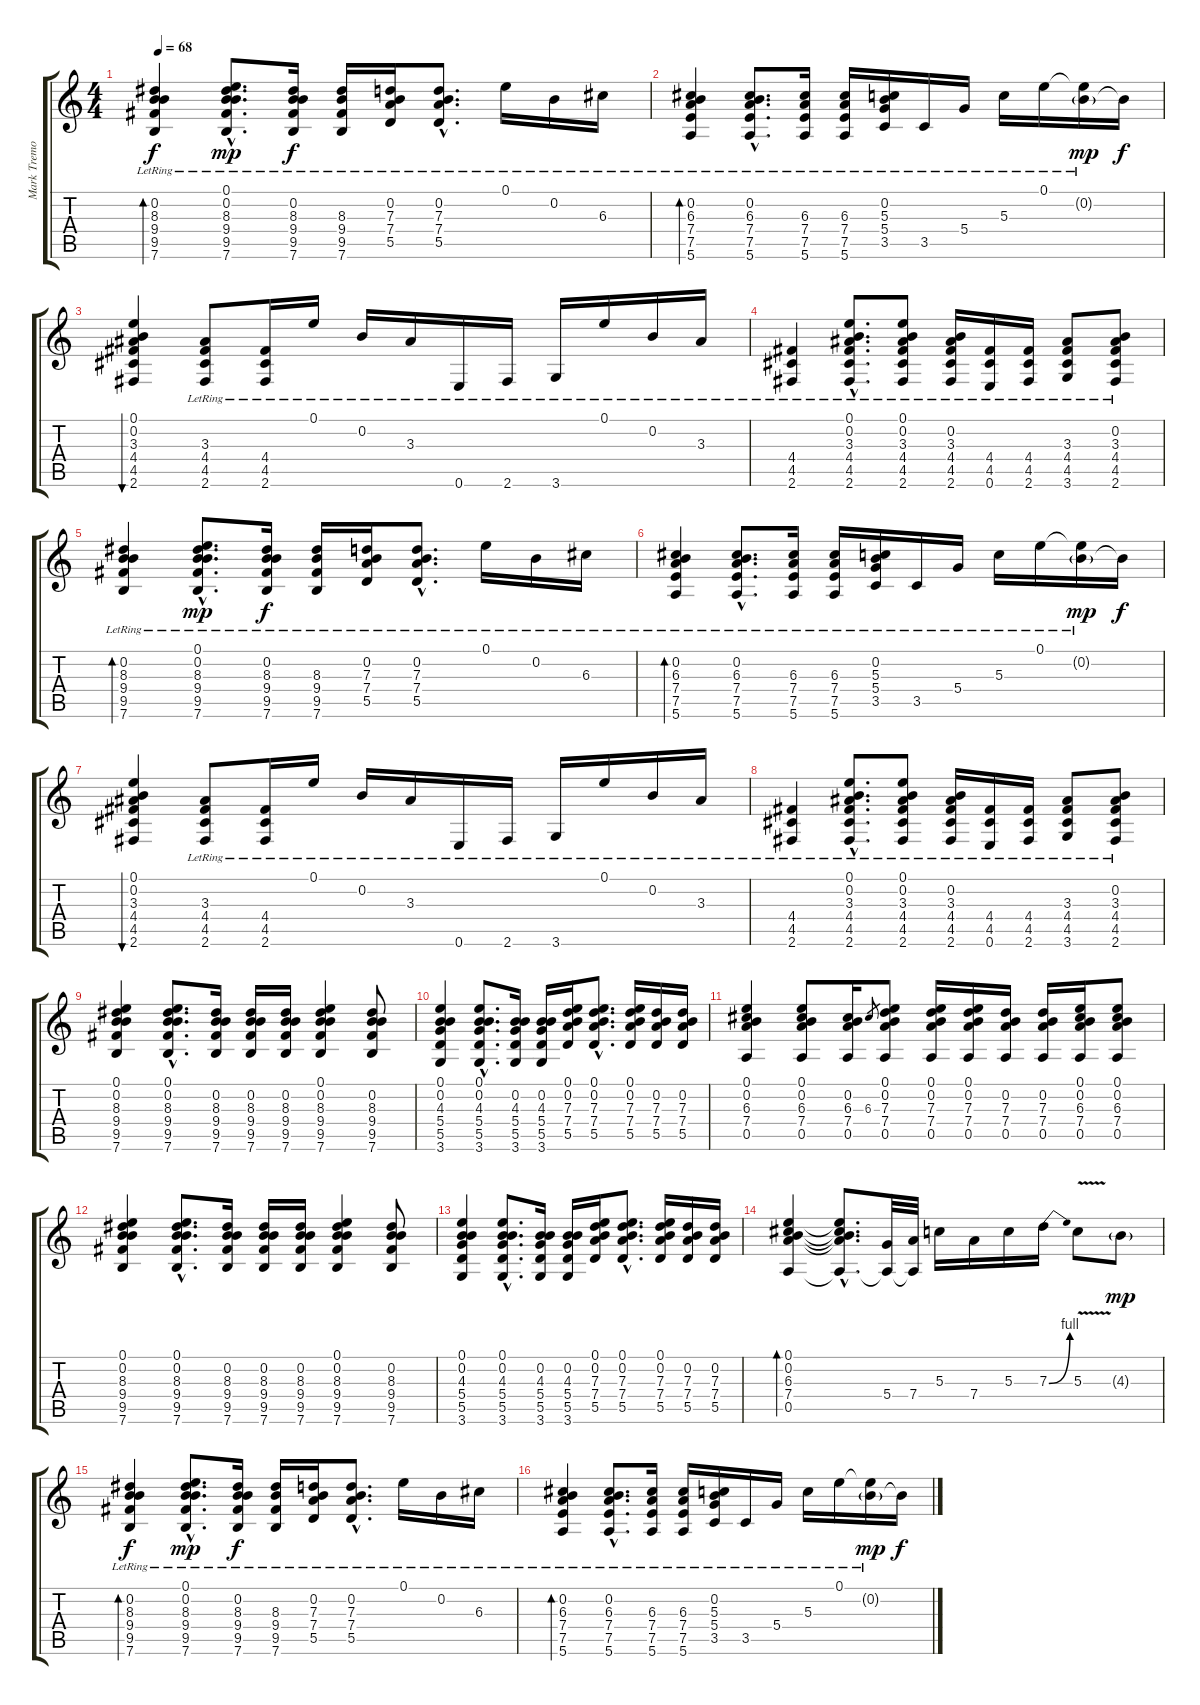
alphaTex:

\track ("Mark Tremonti - Guitar" "Mark Tremo") {instrument electricguitarjazz}
\staff {score tabs}
\tuning (E4 B3 G3 D3 A2 E2) {hide}
\ts (4 4)
\tempo 68
\clef g2
\ks c
(0.2{lr} 8.3{lr} 9.4{lr} 9.5{lr} 7.6{lr}).4{bd 120 dy f} (0.1{hac lr} 0.2{hac lr} 8.3{hac lr} 9.4{hac lr} 9.5{hac lr} 7.6{hac lr}).8{d dy mp} (0.2{lr} 8.3{lr} 9.4{lr} 9.5{lr} 7.6{lr}).16{dy f} (8.3{lr} 9.4{lr} 9.5{lr} 7.6{lr}).16 (0.2{lr} 7.3{lr} 7.4{lr} 5.5{lr}).16 (0.2{hac lr} 7.3{hac lr} 7.4{hac lr} 5.5{hac lr}).8{d} 0.1{lr}.16 0.2{lr}.16 6.3{lr}.16 |
(0.2{lr} 6.3{lr} 7.4{lr} 7.5{lr} 5.6{lr}).4{bd 30} (0.2{hac lr} 6.3{hac lr} 7.4{hac lr} 7.5{hac lr} 5.6{hac lr}).8{d} (6.3{lr} 7.4{lr} 7.5{lr} 5.6{lr}).16 (6.3{lr} 7.4{lr} 7.5{lr} 5.6{lr}).16 (0.2{lr} 5.3{lr} 5.4{lr} 3.5{lr}).16 3.5{lr}.16 5.4{lr}.16 5.3{lr}.16 0.1{lr}.16 (0.1{t} 0.2{g lr}).16{dy mp} 0.2{t}.16{dy f} |
(0.1 0.2 3.3 4.4 4.5 2.6).4{bu 60} (3.3{lr} 4.4{lr} 4.5{lr} 2.6{lr}).8 (4.4{lr} 4.5{lr} 2.6{lr}).16 0.1{lr}.16 0.2{lr}.16 3.3{lr}.16 0.6{lr}.16 2.6{lr}.16 3.6{lr}.16 0.1{lr}.16 0.2{lr}.16 3.3{lr}.16 |
(4.4{lr} 4.5{lr} 2.6{lr}).4 (0.1{hac lr} 0.2{hac lr} 3.3{hac lr} 4.4{hac lr} 4.5{hac lr} 2.6{hac lr}).8{d} (0.1{lr} 0.2{lr} 3.3{lr} 4.4{lr} 4.5{lr} 2.6{lr}).8 (0.2{lr} 3.3{lr} 4.4{lr} 4.5{lr} 2.6{lr}).16 (4.4{lr} 4.5{lr} 0.6{lr}).16 (4.4{lr} 4.5{lr} 2.6{lr}).16 (3.3{lr} 4.4{lr} 4.5{lr} 3.6{lr}).8 (0.2{lr} 3.3{lr} 4.4{lr} 4.5{lr} 2.6{lr}).8 |
(0.2{lr} 8.3{lr} 9.4{lr} 9.5{lr} 7.6{lr}).4{bd 120} (0.1{hac lr} 0.2{hac lr} 8.3{hac lr} 9.4{hac lr} 9.5{hac lr} 7.6{hac lr}).8{d dy mp} (0.2{lr} 8.3{lr} 9.4{lr} 9.5{lr} 7.6{lr}).16{dy f} (8.3{lr} 9.4{lr} 9.5{lr} 7.6{lr}).16 (0.2{lr} 7.3{lr} 7.4{lr} 5.5{lr}).16 (0.2{hac lr} 7.3{hac lr} 7.4{hac lr} 5.5{hac lr}).8{d} 0.1{lr}.16 0.2{lr}.16 6.3{lr}.16 |
(0.2{lr} 6.3{lr} 7.4{lr} 7.5{lr} 5.6{lr}).4{bd 30} (0.2{hac lr} 6.3{hac lr} 7.4{hac lr} 7.5{hac lr} 5.6{hac lr}).8{d} (6.3{lr} 7.4{lr} 7.5{lr} 5.6{lr}).16 (6.3{lr} 7.4{lr} 7.5{lr} 5.6{lr}).16 (0.2{lr} 5.3{lr} 5.4{lr} 3.5{lr}).16 3.5{lr}.16 5.4{lr}.16 5.3{lr}.16 0.1{lr}.16 (0.1{t} 0.2{g lr}).16{dy mp} 0.2{t}.16{dy f} |
(0.1 0.2 3.3 4.4 4.5 2.6).4{bu 60} (3.3{lr} 4.4{lr} 4.5{lr} 2.6{lr}).8 (4.4{lr} 4.5{lr} 2.6{lr}).16 0.1{lr}.16 0.2{lr}.16 3.3{lr}.16 0.6{lr}.16 2.6{lr}.16 3.6{lr}.16 0.1{lr}.16 0.2{lr}.16 3.3{lr}.16 |
(4.4{lr} 4.5{lr} 2.6{lr}).4 (0.1{hac lr} 0.2{hac lr} 3.3{hac lr} 4.4{hac lr} 4.5{hac lr} 2.6{hac lr}).8{d} (0.1{lr} 0.2{lr} 3.3{lr} 4.4{lr} 4.5{lr} 2.6{lr}).8 (0.2{lr} 3.3{lr} 4.4{lr} 4.5{lr} 2.6{lr}).16 (4.4{lr} 4.5{lr} 0.6{lr}).16 (4.4{lr} 4.5{lr} 2.6{lr}).16 (3.3{lr} 4.4{lr} 4.5{lr} 3.6{lr}).8 (0.2{lr} 3.3{lr} 4.4{lr} 4.5{lr} 2.6{lr}).8 |
(0.1 0.2 8.3 9.4 9.5 7.6).4 (0.1{hac} 0.2{hac} 8.3{hac} 9.4{hac} 9.5{hac} 7.6{hac}).8{d} (0.2 8.3 9.4 9.5 7.6).16 (0.2 8.3 9.4 9.5 7.6).16 (0.2 8.3 9.4 9.5 7.6).16 (0.1 0.2 8.3 9.4 9.5 7.6).4 (0.2 8.3 9.4 9.5 7.6).8 |
(0.1 0.2 4.3 5.4 5.5 3.6).4 (0.1{hac} 0.2{hac} 4.3{hac} 5.4{hac} 5.5{hac} 3.6{hac}).8{d} (0.2 4.3 5.4 5.5 3.6).16 (0.2 4.3 5.4 5.5 3.6).16 (0.1 0.2 7.3 7.4 5.5).16 (0.1{hac} 0.2{hac} 7.3{hac} 7.4{hac} 5.5{hac}).8{d} (0.1 0.2 7.3 7.4 5.5).16 (0.2 7.3 7.4 5.5).16 (0.2 7.3 7.4 5.5).16 |
(0.1 0.2 6.3 7.4 0.5).4 (0.1 0.2 6.3 7.4 0.5).8 (0.2 6.3 7.4 0.5).16 6.3.8{gr} (0.1 0.2 7.3 7.4 0.5).8 (0.1 0.2 7.3 7.4 0.5).16 (0.1 0.2 7.3 7.4 0.5).16 (0.2 7.3 7.4 0.5).16 (0.2 7.3 7.4 0.5).16 (0.1 0.2 6.3 7.4 0.5).16 (0.1 0.2 6.3 7.4 0.5).8 |
(0.1 0.2 8.3 9.4 9.5 7.6).4 (0.1{hac} 0.2{hac} 8.3{hac} 9.4{hac} 9.5{hac} 7.6{hac}).8{d} (0.2 8.3 9.4 9.5 7.6).16 (0.2 8.3 9.4 9.5 7.6).16 (0.2 8.3 9.4 9.5 7.6).16 (0.1 0.2 8.3 9.4 9.5 7.6).4 (0.2 8.3 9.4 9.5 7.6).8 |
(0.1 0.2 4.3 5.4 5.5 3.6).4 (0.1{hac} 0.2{hac} 4.3{hac} 5.4{hac} 5.5{hac} 3.6{hac}).8{d} (0.2 4.3 5.4 5.5 3.6).16 (0.2 4.3 5.4 5.5 3.6).16 (0.1 0.2 7.3 7.4 5.5).16 (0.1{hac} 0.2{hac} 7.3{hac} 7.4{hac} 5.5{hac}).8{d} (0.1 0.2 7.3 7.4 5.5).16 (0.2 7.3 7.4 5.5).16 (0.2 7.3 7.4 5.5).16 |
(0.1 0.2 6.3 7.4 0.5).4{bd 30} (0.1{hac t} 0.2{hac t} 6.3{hac t} 7.4{hac t} 0.5{hac t}).8{d} (5.4 0.5{t}).32 (7.4 0.5{t}).32 5.3.16 7.4.16 5.3.16 7.3{be (bend 0 0 60 4)}.16 5.3{v}.8 4.3{g}.8{dy mp} |
(0.2{lr} 8.3{lr} 9.4{lr} 9.5{lr} 7.6{lr}).4{bd 120 dy f} (0.1{hac lr} 0.2{hac lr} 8.3{hac lr} 9.4{hac lr} 9.5{hac lr} 7.6{hac lr}).8{d dy mp} (0.2{lr} 8.3{lr} 9.4{lr} 9.5{lr} 7.6{lr}).16{dy f} (8.3{lr} 9.4{lr} 9.5{lr} 7.6{lr}).16 (0.2{lr} 7.3{lr} 7.4{lr} 5.5{lr}).16 (0.2{hac lr} 7.3{hac lr} 7.4{hac lr} 5.5{hac lr}).8{d} 0.1{lr}.16 0.2{lr}.16 6.3{lr}.16 |
(0.2{lr} 6.3{lr} 7.4{lr} 7.5{lr} 5.6{lr}).4{bd 30} (0.2{hac lr} 6.3{hac lr} 7.4{hac lr} 7.5{hac lr} 5.6{hac lr}).8{d} (6.3{lr} 7.4{lr} 7.5{lr} 5.6{lr}).16 (6.3{lr} 7.4{lr} 7.5{lr} 5.6{lr}).16 (0.2{lr} 5.3{lr} 5.4{lr} 3.5{lr}).16 3.5{lr}.16 5.4{lr}.16 5.3{lr}.16 0.1{lr}.16 (0.1{t} 0.2{g lr}).16{dy mp} 0.2{t}.16{dy f}
